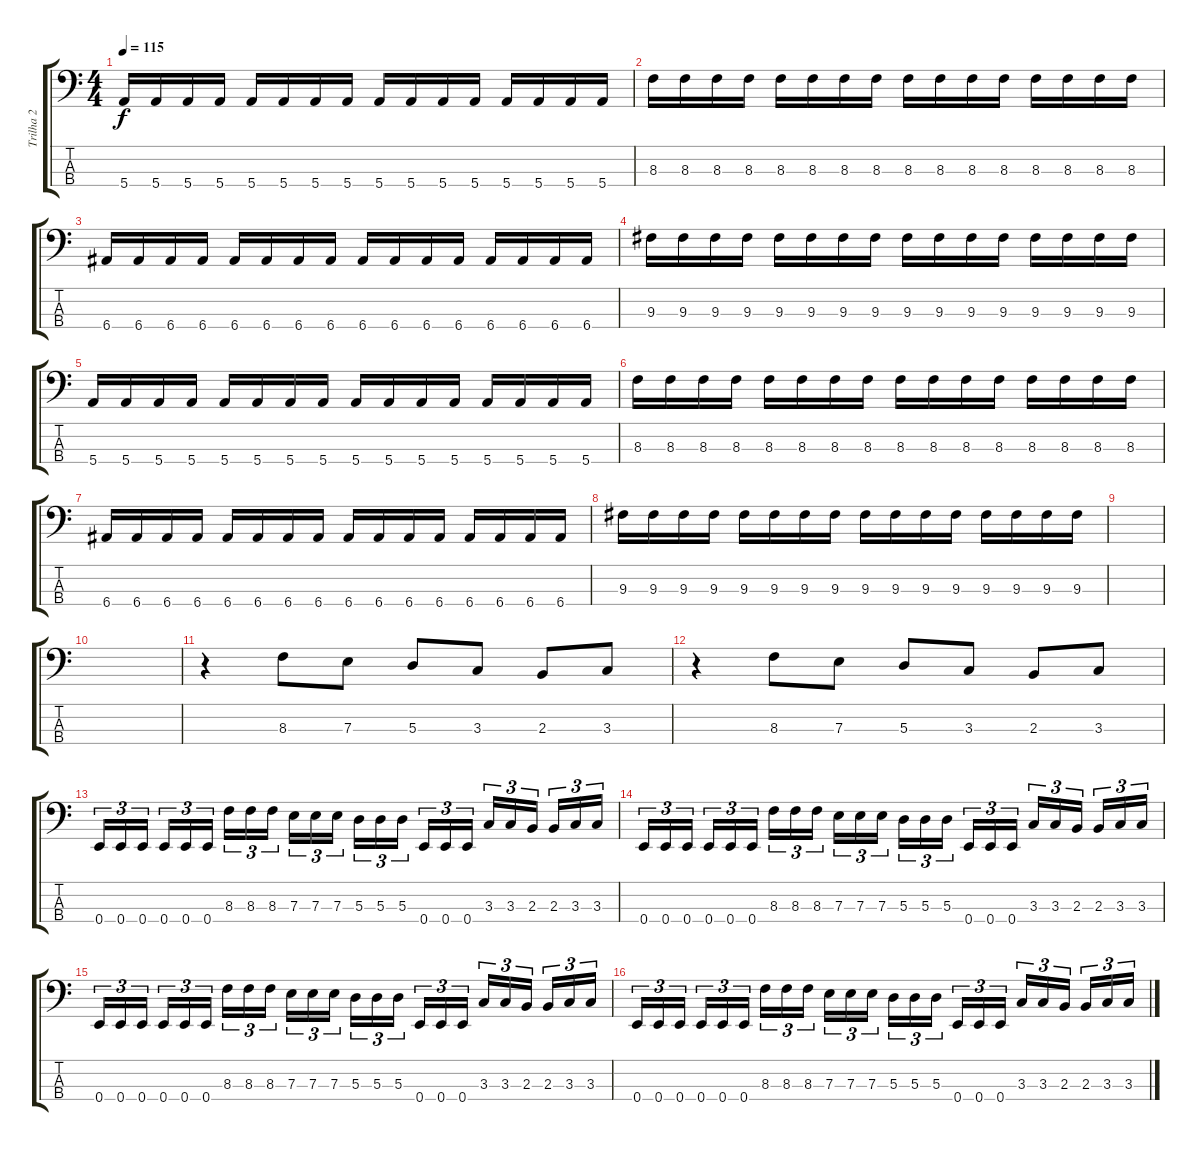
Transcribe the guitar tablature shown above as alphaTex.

\track ("Trilha 2" "Trilha 2") {instrument electricbasspick}
\staff {score tabs}
\tuning (G2 D2 A1 E1) {hide}
\ts (4 4)
\tempo 115
\clef f4
\ks c
5.4.16{dy f} 5.4.16 5.4.16 5.4.16 5.4.16 5.4.16 5.4.16 5.4.16 5.4.16 5.4.16 5.4.16 5.4.16 5.4.16 5.4.16 5.4.16 5.4.16 |
8.3.16 8.3.16 8.3.16 8.3.16 8.3.16 8.3.16 8.3.16 8.3.16 8.3.16 8.3.16 8.3.16 8.3.16 8.3.16 8.3.16 8.3.16 8.3.16 |
6.4.16 6.4.16 6.4.16 6.4.16 6.4.16 6.4.16 6.4.16 6.4.16 6.4.16 6.4.16 6.4.16 6.4.16 6.4.16 6.4.16 6.4.16 6.4.16 |
9.3.16 9.3.16 9.3.16 9.3.16 9.3.16 9.3.16 9.3.16 9.3.16 9.3.16 9.3.16 9.3.16 9.3.16 9.3.16 9.3.16 9.3.16 9.3.16 |
5.4.16 5.4.16 5.4.16 5.4.16 5.4.16 5.4.16 5.4.16 5.4.16 5.4.16 5.4.16 5.4.16 5.4.16 5.4.16 5.4.16 5.4.16 5.4.16 |
8.3.16 8.3.16 8.3.16 8.3.16 8.3.16 8.3.16 8.3.16 8.3.16 8.3.16 8.3.16 8.3.16 8.3.16 8.3.16 8.3.16 8.3.16 8.3.16 |
6.4.16 6.4.16 6.4.16 6.4.16 6.4.16 6.4.16 6.4.16 6.4.16 6.4.16 6.4.16 6.4.16 6.4.16 6.4.16 6.4.16 6.4.16 6.4.16 |
9.3.16 9.3.16 9.3.16 9.3.16 9.3.16 9.3.16 9.3.16 9.3.16 9.3.16 9.3.16 9.3.16 9.3.16 9.3.16 9.3.16 9.3.16 9.3.16 |
|
|
r.4 8.3.8 7.3.8 5.3.8 3.3.8 2.3.8 3.3.8 |
r.4 8.3.8 7.3.8 5.3.8 3.3.8 2.3.8 3.3.8 |
0.4.16{tu (3 2)} 0.4.16{tu (3 2)} 0.4.16{tu (3 2)} 0.4.16{tu (3 2)} 0.4.16{tu (3 2)} 0.4.16{tu (3 2)} 8.3.16{tu (3 2)} 8.3.16{tu (3 2)} 8.3.16{tu (3 2)} 7.3.16{tu (3 2)} 7.3.16{tu (3 2)} 7.3.16{tu (3 2)} 5.3.16{tu (3 2)} 5.3.16{tu (3 2)} 5.3.16{tu (3 2)} 0.4.16{tu (3 2)} 0.4.16{tu (3 2)} 0.4.16{tu (3 2)} 3.3.16{tu (3 2)} 3.3.16{tu (3 2)} 2.3.16{tu (3 2)} 2.3.16{tu (3 2)} 3.3.16{tu (3 2)} 3.3.16{tu (3 2)} |
0.4.16{tu (3 2)} 0.4.16{tu (3 2)} 0.4.16{tu (3 2)} 0.4.16{tu (3 2)} 0.4.16{tu (3 2)} 0.4.16{tu (3 2)} 8.3.16{tu (3 2)} 8.3.16{tu (3 2)} 8.3.16{tu (3 2)} 7.3.16{tu (3 2)} 7.3.16{tu (3 2)} 7.3.16{tu (3 2)} 5.3.16{tu (3 2)} 5.3.16{tu (3 2)} 5.3.16{tu (3 2)} 0.4.16{tu (3 2)} 0.4.16{tu (3 2)} 0.4.16{tu (3 2)} 3.3.16{tu (3 2)} 3.3.16{tu (3 2)} 2.3.16{tu (3 2)} 2.3.16{tu (3 2)} 3.3.16{tu (3 2)} 3.3.16{tu (3 2)} |
0.4.16{tu (3 2)} 0.4.16{tu (3 2)} 0.4.16{tu (3 2)} 0.4.16{tu (3 2)} 0.4.16{tu (3 2)} 0.4.16{tu (3 2)} 8.3.16{tu (3 2)} 8.3.16{tu (3 2)} 8.3.16{tu (3 2)} 7.3.16{tu (3 2)} 7.3.16{tu (3 2)} 7.3.16{tu (3 2)} 5.3.16{tu (3 2)} 5.3.16{tu (3 2)} 5.3.16{tu (3 2)} 0.4.16{tu (3 2)} 0.4.16{tu (3 2)} 0.4.16{tu (3 2)} 3.3.16{tu (3 2)} 3.3.16{tu (3 2)} 2.3.16{tu (3 2)} 2.3.16{tu (3 2)} 3.3.16{tu (3 2)} 3.3.16{tu (3 2)} |
0.4.16{tu (3 2)} 0.4.16{tu (3 2)} 0.4.16{tu (3 2)} 0.4.16{tu (3 2)} 0.4.16{tu (3 2)} 0.4.16{tu (3 2)} 8.3.16{tu (3 2)} 8.3.16{tu (3 2)} 8.3.16{tu (3 2)} 7.3.16{tu (3 2)} 7.3.16{tu (3 2)} 7.3.16{tu (3 2)} 5.3.16{tu (3 2)} 5.3.16{tu (3 2)} 5.3.16{tu (3 2)} 0.4.16{tu (3 2)} 0.4.16{tu (3 2)} 0.4.16{tu (3 2)} 3.3.16{tu (3 2)} 3.3.16{tu (3 2)} 2.3.16{tu (3 2)} 2.3.16{tu (3 2)} 3.3.16{tu (3 2)} 3.3.16{tu (3 2)}
